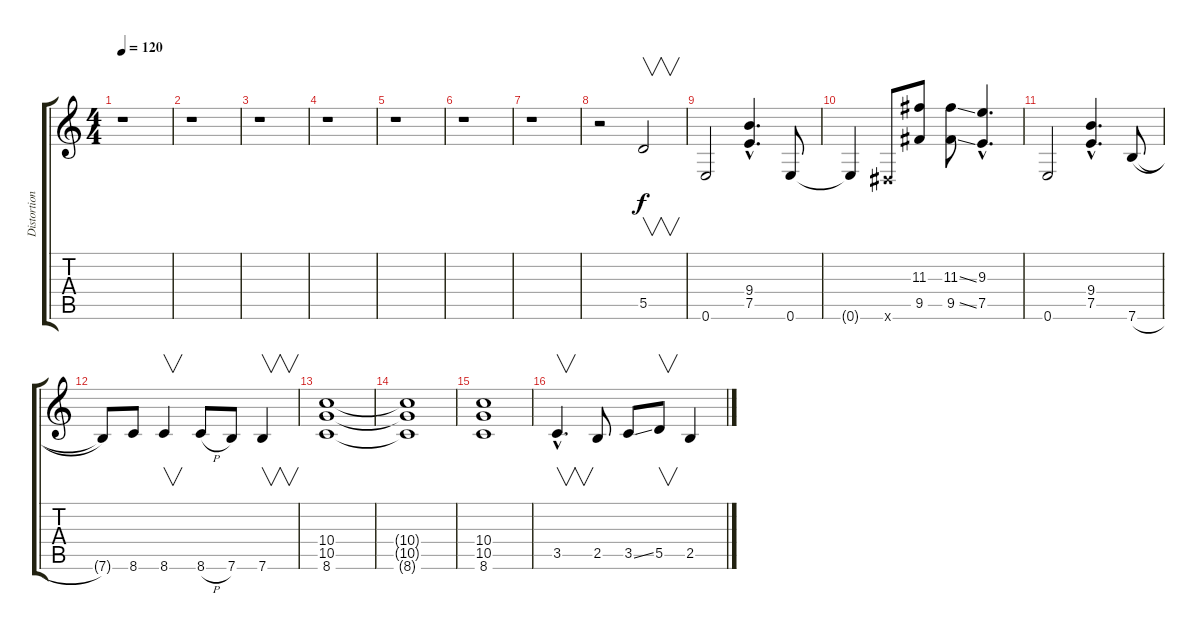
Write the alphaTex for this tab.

\track ("Distortion Guitar" "Distortion") {instrument distortionguitar}
\staff {score tabs}
\tuning (E4 B3 G3 D3 A2 E2) {hide}
\ts (4 4)
\tempo 120
\clef g2
\ks c
r.1{dy f} |
r.1 |
r.1 |
r.1 |
r.1 |
r.1 |
r.1 |
r.2 5.5.2{v} |
0.6.2 (9.4{hac} 7.5{hac}).4{d} 0.6.8 |
0.6{t}.4 -1.6{x}.8 (11.3 9.5).8 (11.3{ss} 9.5{ss}).8 (9.3{hac} 7.5{hac}).4{d} |
0.6.2 (9.4{hac} 7.5{hac}).4{d} 7.6{h}.8 |
7.6{t}.8 8.6.8 8.6.4{v} 8.6{h}.8 7.6.8 7.6.4{v} |
(10.4 10.5 8.6).1 |
(10.4{t} 10.5{t} 8.6{t}).1 |
(10.4 10.5 8.6).1 |
3.5{hac}.4{v d} 2.5.8 3.5{ss}.8 5.5.8{v} 2.5.4
